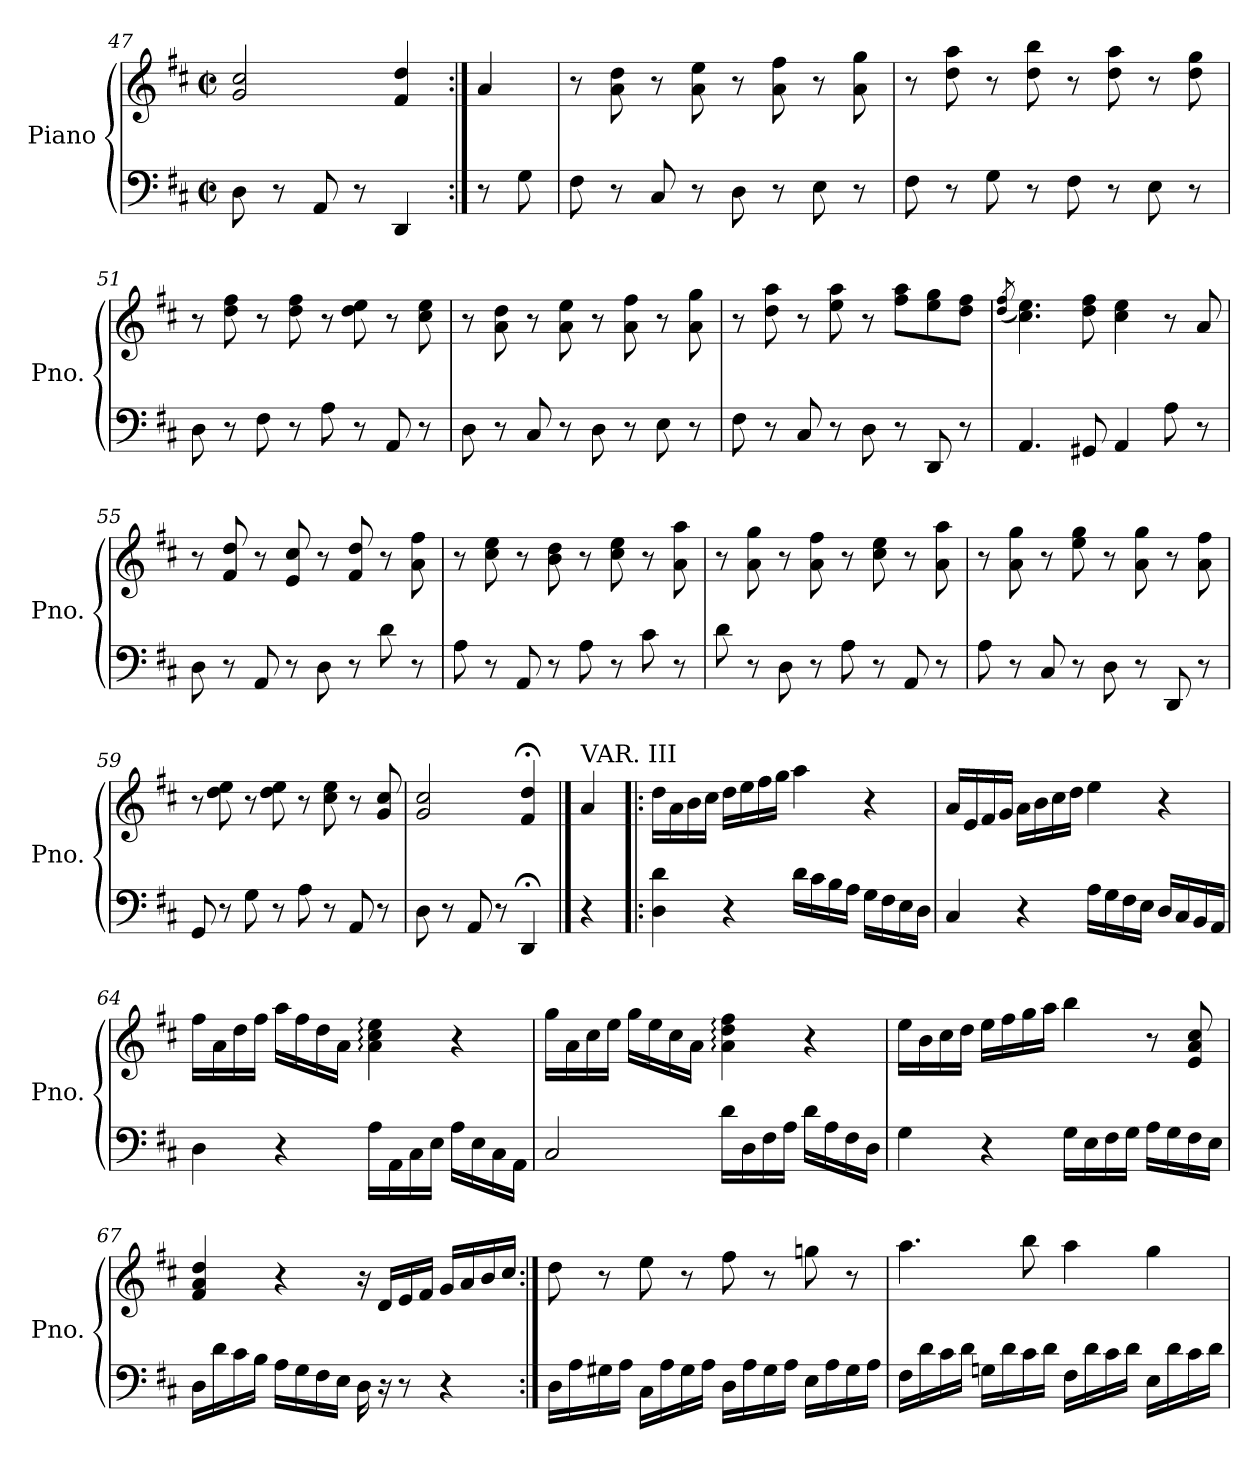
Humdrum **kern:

**kern	**kern
*part1	*part1
*staff2	*staff1
*I"Piano	*
*I'Pno.	*
*clefF4	*clefG2
*k[f#c#]	*k[f#c#]
*M2/2	*M2/2
*met(c|)	*met(c|)
=47	=47
8D\	2g/ 2cc#/
8r	.
8AA/	.
8r	.
4DD/	4f#/ 4dd/
=48:|!	=48:|!
8r	4a/
8G\	.
=49	=49
8F#\	8r
8r	8a\ 8dd\
8C#/	8r
8r	8a\ 8ee\
8D\	8r
8r	8a\ 8ff#\
8E\	8r
8r	8a\ 8gg\
=50	=50
8F#\	8r
8r	8dd\ 8aa\
8G\	8r
8r	8dd\ 8bb\
8F#\	8r
8r	8dd\ 8aa\
8E\	8r
8r	8dd\ 8gg\
=51	=51
8D\	8r
8r	8dd\ 8ff#\
8F#\	8r
8r	8dd\ 8ff#\
8A\	8r
8r	8dd\ 8ee\
8AA/	8r
8r	8cc#\ 8ee\
!!LO:LB:g=z
=52	=52
8D\	8r
8r	8a\ 8dd\
8C#/	8r
8r	8a\ 8ee\
8D\	8r
8r	8a\ 8ff#\
8E\	8r
8r	8a\ 8gg\
=53	=53
8F#\	8r
8r	8dd\ 8aa\
8C#/	8r
8r	8ee\ 8aa\
8D\	8r
8r	8ff#\ 8aa\L
8DD/	8ee\ 8gg\
8r	8dd\ 8ff#\J
=54	=54
.	(<8qdd/ 8qff#/
4.AA/	4.cc#\ 4.ee\)
8GG#X/	8dd\ 8ff#\
4AA/	4cc#\ 4ee\
8A\	8r
8r	8a/
=55	=55
8D\	8r
8r	8f#/ 8dd/
8AA/	8r
8r	8e/ 8cc#/
8D\	8r
8r	8f#/ 8dd/
8d\	8r
8r	8a\ 8ff#\
=56	=56
8A\	8r
8r	8cc#\ 8ee\
8AA/	8r
8r	8b\ 8dd\
8A\	8r
8r	8cc#\ 8ee\
8c#\	8r
8r	8a\ 8aa\
!!LO:LB:g=z
=57	=57
8d\	8r
8r	8a\ 8gg\
8D\	8r
8r	8a\ 8ff#\
8A\	8r
8r	8cc#\ 8ee\
8AA/	8r
8r	8a\ 8aa\
=58	=58
8A\	8r
8r	8a\ 8gg\
8C#/	8r
8r	8ee\ 8gg\
8D\	8r
8r	8a\ 8gg\
8DD/	8r
8r	8a\ 8ff#\
=59	=59
8GG/	8r
8r	8dd\ 8ee\
8G\	8r
8r	8dd\ 8ee\
8A\	8r
8r	8cc#\ 8ee\
8AA/	8r
8r	8g/ 8cc#/
=60	=60
8D\	2g/ 2cc#/
8r	.
8AA/	.
8r	.
4DD;</	4f#/;< 4dd/;<
!!LO:PB:g=z
==61	==61
!	!LO:TX:a:t=VAR. III
4r	4a/
=62!|:	=62!|:
4D\ 4d\	16dd\LL
.	16a\
.	16b\
.	16cc#\JJ
4r	16dd\LL
.	16ee\
.	16ff#\
.	16gg\JJ
16d\LL	4aa\
16c#\	.
16B\	.
16A\JJ	.
16G\LL	4r
16F#\	.
16E\	.
16D\JJ	.
=63	=63
4C#/	16a/LL
.	16e/
.	16f#/
.	16g/JJ
4r	16a\LL
.	16b\
.	16cc#\
.	16dd\JJ
16A\LL	4ee\
16G\	.
16F#\	.
16E\JJ	.
16D/LL	4r
16C#/	.
16BB/	.
16AA/JJ	.
!!LO:LB:g=z
=64	=64
4D\	16ff#\LL
.	16a\
.	16dd\
.	16ff#\JJ
4r	16aa\LL
.	16ff#\
.	16dd\
.	16a\JJ
16A\LL	4a\: 4cc#\: 4ee\:
16AA\	.
16C#\	.
16E\JJ	.
16A\LL	4r
16E\	.
16C#\	.
16AA\JJ	.
=65	=65
2C#/	16gg\LL
.	16a\
.	16cc#\
.	16ee\JJ
.	16gg\LL
.	16ee\
.	16cc#\
.	16a\JJ
16d\LL	4a\: 4dd\: 4ff#\:
16D\	.
16F#\	.
16A\JJ	.
16d\LL	4r
16A\	.
16F#\	.
16D\JJ	.
!!LO:LB:g=z
=66	=66
4G\	16ee\LL
.	16b\
.	16cc#\
.	16dd\JJ
4r	16ee\LL
.	16ff#\
.	16gg\
.	16aa\JJ
16G\LL	4bb\
16E\	.
16F#\	.
16G\JJ	.
16A\LL	8r
16G\	.
16F#\	8e/ 8a/ 8cc#/
16E\JJ	.
=67	=67
16D\LL	4f#/ 4a/ 4dd/
16d\	.
16c#\	.
16B\JJ	.
16A\LL	4r
16G\	.
16F#\	.
16E\JJ	.
16D\	16r
16r	16d/LL
8r	16e/
.	16f#/JJ
4r	16g/LL
.	16a/
.	16b/
.	16cc#/JJ
!!LO:LB:g=z
=68:|!	=68:|!
16D\LL	8dd\
16A\	.
16G#X\	8r
16A\JJ	.
16C#\LL	8ee\
16A\	.
16G#\	8r
16A\JJ	.
16D\LL	8ff#\
16A\	.
16G#\	8r
16A\JJ	.
16E\LL	8ggn\
16A\	.
16G#\	8r
16A\JJ	.
=69	=69
16F#\LL	4.aa\
16d\	.
16c#\	.
16d\JJ	.
16Gn\LL	.
16d\	.
16c#\	8bb\
16d\JJ	.
16F#\LL	4aa\
16d\	.
16c#\	.
16d\JJ	.
16E\LL	4gg\
16d\	.
16c#\	.
16d\JJ	.
=	=
*-	*-
